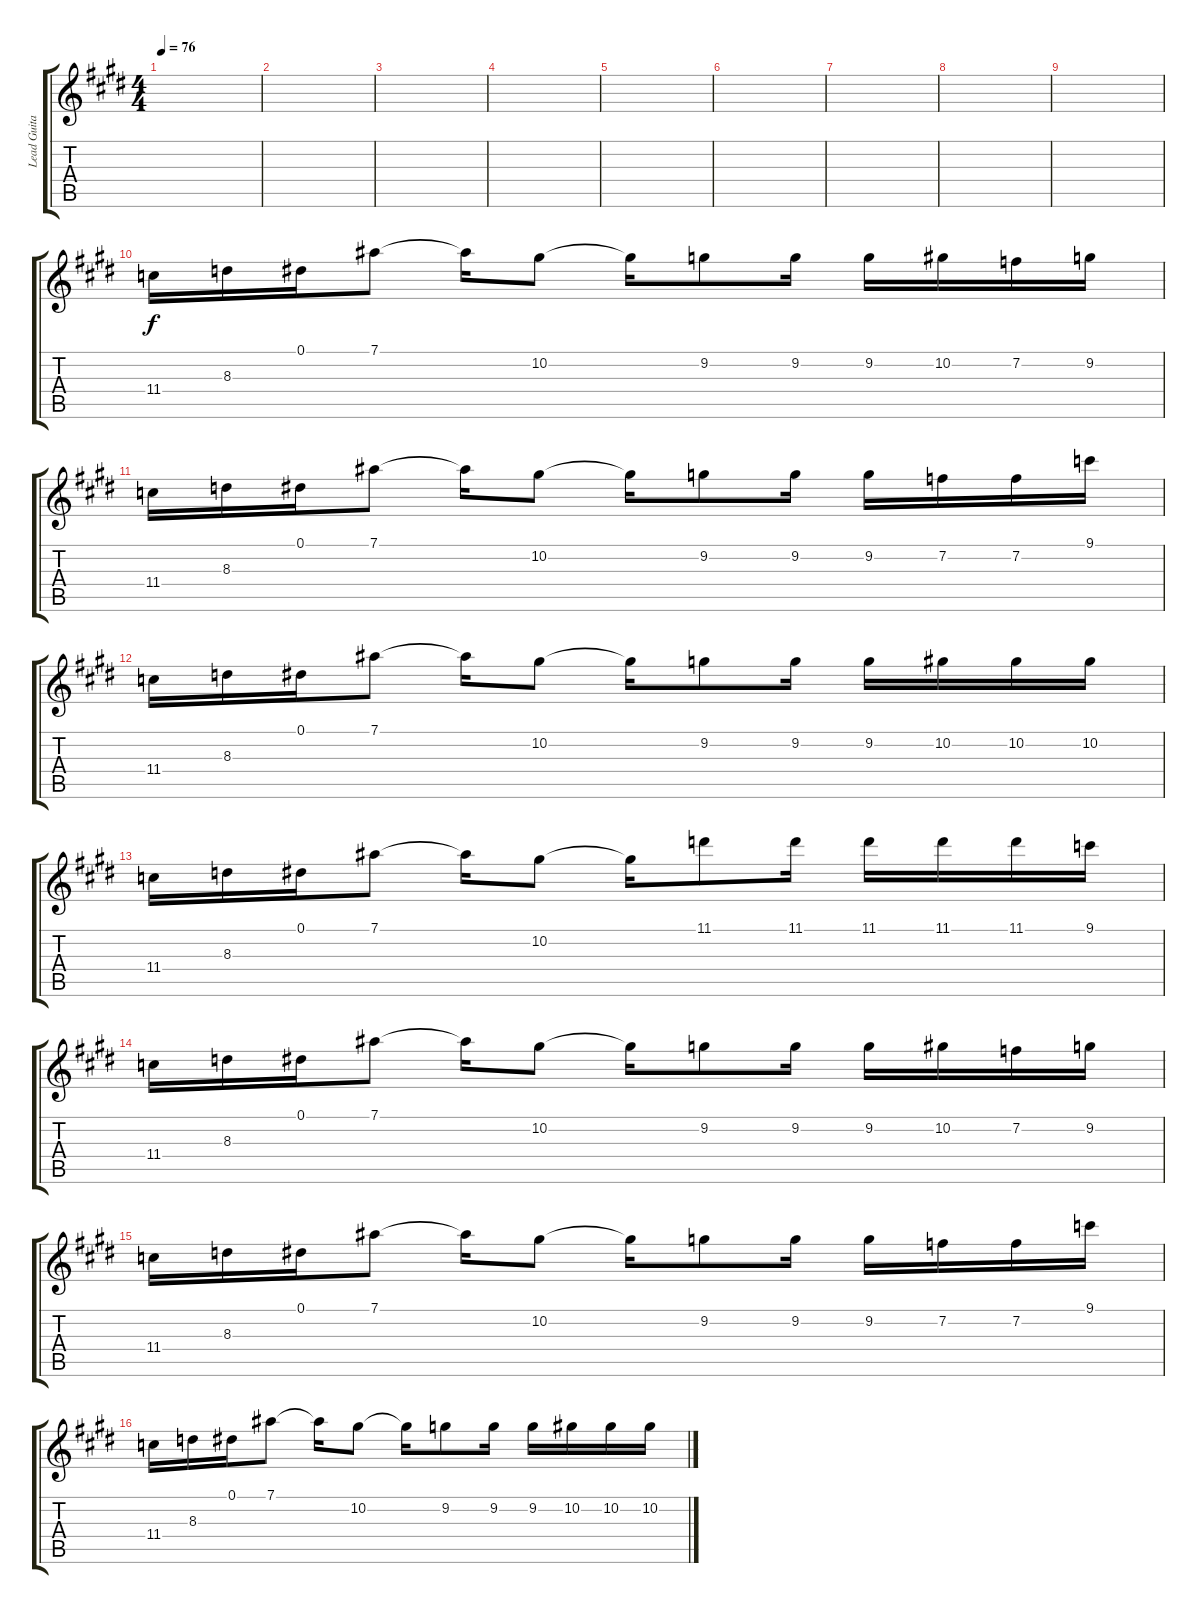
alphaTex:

\track ("Lead Guitar" "Lead Guita") {instrument distortionguitar}
\staff {score tabs}
\tuning (Eb4 Bb3 Gb3 Db3 Ab2 Eb2) {hide}
\ts (4 4)
\tempo 76
\clef g2
\ks e
|
|
|
|
|
|
|
|
|
11.4.16{volume 11 instrument distortionguitar} 8.3.16 0.1.16 7.1.8 7.1{t}.16 10.2.8 10.2{t}.16 9.2.8 9.2.16 9.2.16 10.2.16 7.2.16 9.2.16 |
11.4.16 8.3.16 0.1.16 7.1.8 7.1{t}.16 10.2.8 10.2{t}.16 9.2.8 9.2.16 9.2.16 7.2.16 7.2.16 9.1.16 |
11.4.16 8.3.16 0.1.16 7.1.8 7.1{t}.16 10.2.8 10.2{t}.16 9.2.8 9.2.16 9.2.16 10.2.16 10.2.16 10.2.16 |
11.4.16 8.3.16 0.1.16 7.1.8 7.1{t}.16 10.2.8 10.2{t}.16 11.1.8 11.1.16 11.1.16 11.1.16 11.1.16 9.1.16 |
11.4.16{volume 11 instrument distortionguitar} 8.3.16 0.1.16 7.1.8 7.1{t}.16 10.2.8 10.2{t}.16 9.2.8 9.2.16 9.2.16 10.2.16 7.2.16 9.2.16 |
11.4.16 8.3.16 0.1.16 7.1.8 7.1{t}.16 10.2.8 10.2{t}.16 9.2.8 9.2.16 9.2.16 7.2.16 7.2.16 9.1.16 |
11.4.16 8.3.16 0.1.16 7.1.8 7.1{t}.16 10.2.8 10.2{t}.16 9.2.8 9.2.16 9.2.16 10.2.16 10.2.16 10.2.16
